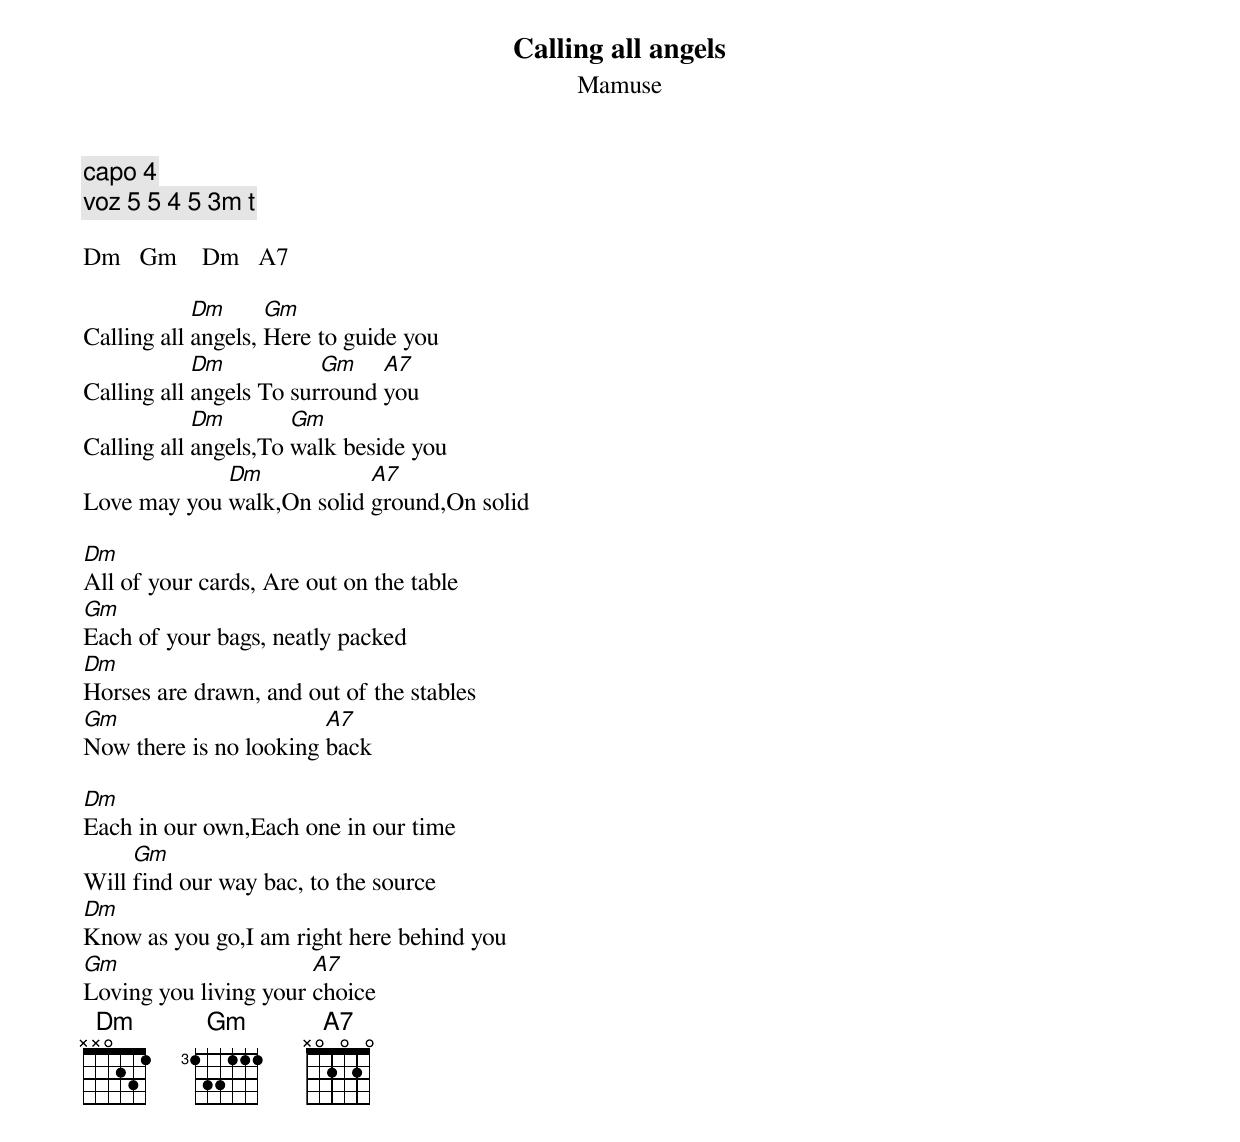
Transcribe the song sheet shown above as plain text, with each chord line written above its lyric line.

Calling all angels
Mamuse

capo 4
voz 5 5 4 5 3m t

Dm   Gm    Dm   A7

            Dm      Gm
Calling all angels, Here to guide you
            Dm           Gm    A7
Calling all angels To surround you
            Dm        Gm
Calling all angels,To walk beside you
             Dm            A7
Love may you walk,On solid ground,On solid

Dm
All of your cards, Are out on the table
Gm
Each of your bags, neatly packed
Dm
Horses are drawn, and out of the stables
Gm                      A7
Now there is no looking back

Dm
Each in our own,Each one in our time
     Gm
Will find our way bac, to the source
Dm
Know as you go,I am right here behind you
Gm                     A7
Loving you living your choice
